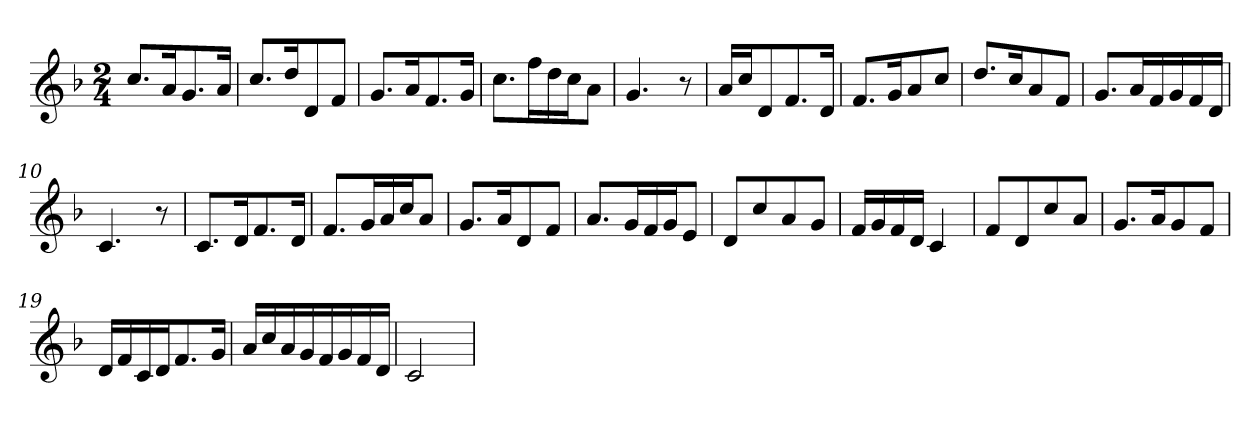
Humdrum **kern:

**kern
*part1
*staff1
*clefG2
*k[b-]
*F:
*M2/4
=1
8.cc/L
16a/K
8.g/
16a/Jk
=2
8.cc/L
16dd/K
8d/
8f/J
=3
8.g/L
16a/K
8.f/
16g/Jk
=4
8.cc\L
16ff\L
16dd\
16cc\J
8a\J
=5
4.g/
8r
=6
16a/LL
16cc/J
8d/
8.f/
16d/Jk
=7
8.f/L
16g/K
8a/
8cc/J
=8
8.dd/L
16cc/K
8a/
8f/J
=9
8.g/L
16a/L
16f/
16g/
16f/
16d/JJ
!!LO:LB:g=z
=10
4.c/
8r
=11
8.c/L
16d/K
8.f/
16d/Jk
=12
8.f/L
16g/L
16a/
16cc/J
8a/J
=13
8.g/L
16a/K
8d/
8f/J
=14
8.a/L
16g/L
16f/
16g/J
8e/J
=15
8d/L
8cc/
8a/
8g/J
=16
16f/LL
16g/
16f/
16d/JJ
4c/
=17
8f/L
8d/
8cc/
8a/J
=18
8.g/L
16a/K
8g/
8f/J
!!LO:LB:g=z
=19
16d/LL
16f/
16c/
16d/J
8.f/
16g/Jk
=20
16a/LL
16cc/
16a/
16g/
16f/
16g/
16f/
16d/JJ
=21
2c/
=
*-
